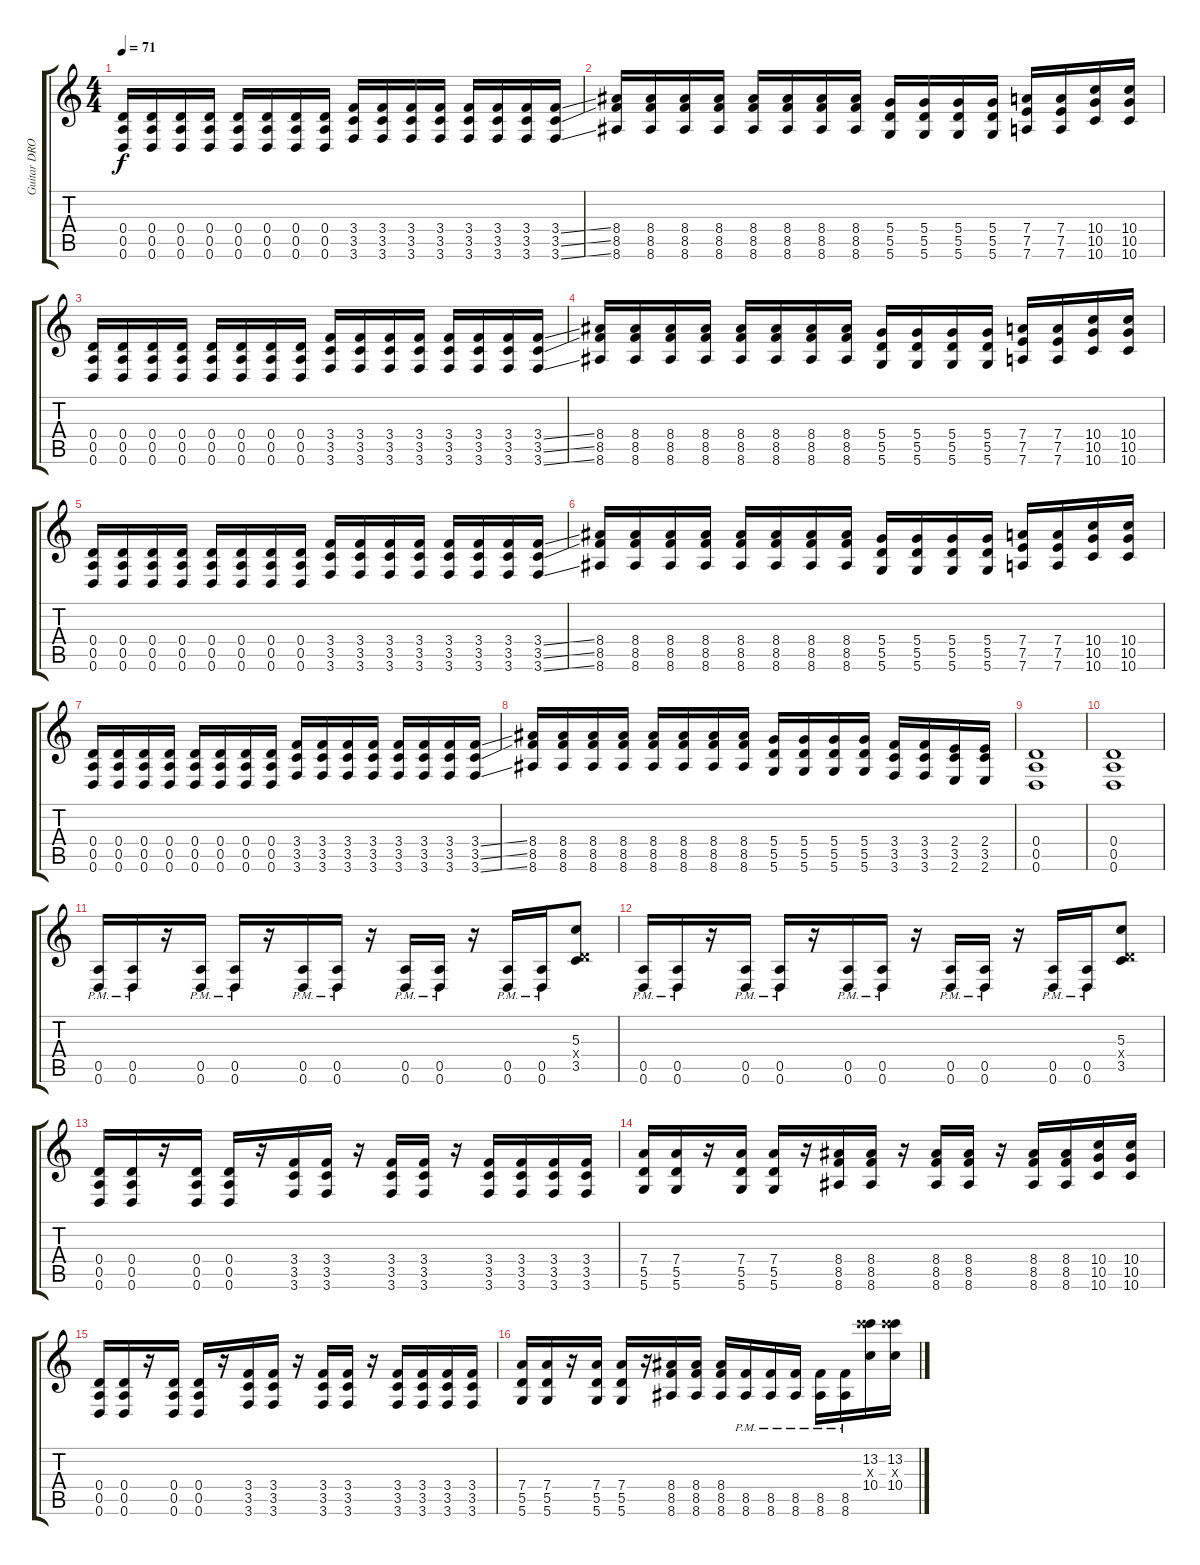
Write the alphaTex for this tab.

\track ("Guitar DROP-D ONE" "Guitar DRO") {instrument distortionguitar}
\staff {score tabs}
\tuning (E4 B3 G3 D3 A2 D2) {hide}
\ts (4 4)
\tempo 71
\clef g2
\ks c
(0.4 0.5 0.6).16{dy f} (0.4 0.5 0.6).16 (0.4 0.5 0.6).16 (0.4 0.5 0.6).16 (0.4 0.5 0.6).16 (0.4 0.5 0.6).16 (0.4 0.5 0.6).16 (0.4 0.5 0.6).16 (3.4 3.5 3.6).16 (3.4 3.5 3.6).16 (3.4 3.5 3.6).16 (3.4 3.5 3.6).16 (3.4 3.5 3.6).16 (3.4 3.5 3.6).16 (3.4 3.5 3.6).16 (3.4{ss} 3.5{ss} 3.6{ss}).16 |
(8.4 8.5 8.6).16 (8.4 8.5 8.6).16 (8.4 8.5 8.6).16 (8.4 8.5 8.6).16 (8.4 8.5 8.6).16 (8.4 8.5 8.6).16 (8.4 8.5 8.6).16 (8.4 8.5 8.6).16 (5.4 5.5 5.6).16 (5.4 5.5 5.6).16 (5.4 5.5 5.6).16 (5.4 5.5 5.6).16 (7.4 7.5 7.6).16 (7.4 7.5 7.6).16 (10.4 10.5 10.6).16 (10.4 10.5 10.6).16 |
(0.4 0.5 0.6).16 (0.4 0.5 0.6).16 (0.4 0.5 0.6).16 (0.4 0.5 0.6).16 (0.4 0.5 0.6).16 (0.4 0.5 0.6).16 (0.4 0.5 0.6).16 (0.4 0.5 0.6).16 (3.4 3.5 3.6).16 (3.4 3.5 3.6).16 (3.4 3.5 3.6).16 (3.4 3.5 3.6).16 (3.4 3.5 3.6).16 (3.4 3.5 3.6).16 (3.4 3.5 3.6).16 (3.4{ss} 3.5{ss} 3.6{ss}).16 |
(8.4 8.5 8.6).16 (8.4 8.5 8.6).16 (8.4 8.5 8.6).16 (8.4 8.5 8.6).16 (8.4 8.5 8.6).16 (8.4 8.5 8.6).16 (8.4 8.5 8.6).16 (8.4 8.5 8.6).16 (5.4 5.5 5.6).16 (5.4 5.5 5.6).16 (5.4 5.5 5.6).16 (5.4 5.5 5.6).16 (7.4 7.5 7.6).16 (7.4 7.5 7.6).16 (10.4 10.5 10.6).16 (10.4 10.5 10.6).16 |
(0.4 0.5 0.6).16 (0.4 0.5 0.6).16 (0.4 0.5 0.6).16 (0.4 0.5 0.6).16 (0.4 0.5 0.6).16 (0.4 0.5 0.6).16 (0.4 0.5 0.6).16 (0.4 0.5 0.6).16 (3.4 3.5 3.6).16 (3.4 3.5 3.6).16 (3.4 3.5 3.6).16 (3.4 3.5 3.6).16 (3.4 3.5 3.6).16 (3.4 3.5 3.6).16 (3.4 3.5 3.6).16 (3.4{ss} 3.5{ss} 3.6{ss}).16 |
(8.4 8.5 8.6).16 (8.4 8.5 8.6).16 (8.4 8.5 8.6).16 (8.4 8.5 8.6).16 (8.4 8.5 8.6).16 (8.4 8.5 8.6).16 (8.4 8.5 8.6).16 (8.4 8.5 8.6).16 (5.4 5.5 5.6).16 (5.4 5.5 5.6).16 (5.4 5.5 5.6).16 (5.4 5.5 5.6).16 (7.4 7.5 7.6).16 (7.4 7.5 7.6).16 (10.4 10.5 10.6).16 (10.4 10.5 10.6).16 |
(0.4 0.5 0.6).16 (0.4 0.5 0.6).16 (0.4 0.5 0.6).16 (0.4 0.5 0.6).16 (0.4 0.5 0.6).16 (0.4 0.5 0.6).16 (0.4 0.5 0.6).16 (0.4 0.5 0.6).16 (3.4 3.5 3.6).16 (3.4 3.5 3.6).16 (3.4 3.5 3.6).16 (3.4 3.5 3.6).16 (3.4 3.5 3.6).16 (3.4 3.5 3.6).16 (3.4 3.5 3.6).16 (3.4{ss} 3.5{ss} 3.6{ss}).16 |
(8.4 8.5 8.6).16 (8.4 8.5 8.6).16 (8.4 8.5 8.6).16 (8.4 8.5 8.6).16 (8.4 8.5 8.6).16 (8.4 8.5 8.6).16 (8.4 8.5 8.6).16 (8.4 8.5 8.6).16 (5.4 5.5 5.6).16 (5.4 5.5 5.6).16 (5.4 5.5 5.6).16 (5.4 5.5 5.6).16 (3.4 3.5 3.6).16 (3.4 3.5 3.6).16 (2.4 3.5 2.6).16 (2.4 3.5 2.6).16 |
(0.4 0.5 0.6).1 |
(0.4 0.5 0.6).1 |
(0.5{pm} 0.6{pm}).16 (0.5{pm} 0.6{pm}).16 r.16 (0.5{pm} 0.6{pm}).16 (0.5{pm} 0.6{pm}).16 r.16 (0.5{pm} 0.6{pm}).16 (0.5{pm} 0.6{pm}).16 r.16 (0.5{pm} 0.6{pm}).16 (0.5{pm} 0.6{pm}).16 r.16 (0.5{pm} 0.6{pm}).16 (0.5{pm} 0.6{pm}).16 (5.3 0.4{x} 3.5).8 |
(0.5{pm} 0.6{pm}).16 (0.5{pm} 0.6{pm}).16 r.16 (0.5{pm} 0.6{pm}).16 (0.5{pm} 0.6{pm}).16 r.16 (0.5{pm} 0.6{pm}).16 (0.5{pm} 0.6{pm}).16 r.16 (0.5{pm} 0.6{pm}).16 (0.5{pm} 0.6{pm}).16 r.16 (0.5{pm} 0.6{pm}).16 (0.5{pm} 0.6{pm}).16 (5.3 0.4{x} 3.5).8 |
(0.4 0.5 0.6).16 (0.4 0.5 0.6).16 r.16 (0.4 0.5 0.6).16 (0.4 0.5 0.6).16 r.16 (3.4 3.5 3.6).16 (3.4 3.5 3.6).16 r.16 (3.4 3.5 3.6).16 (3.4 3.5 3.6).16 r.16 (3.4 3.5 3.6).16 (3.4 3.5 3.6).16 (3.4 3.5 3.6).16 (3.4 3.5 3.6).16 |
(7.4 5.5 5.6).16 (7.4 5.5 5.6).16 r.16 (7.4 5.5 5.6).16 (7.4 5.5 5.6).16 r.16 (8.4 8.5 8.6).16 (8.4 8.5 8.6).16 r.16 (8.4 8.5 8.6).16 (8.4 8.5 8.6).16 r.16 (8.4 8.5 8.6).16 (8.4 8.5 8.6).16 (10.4 10.5 10.6).16 (10.4 10.5 10.6).16 |
(0.4 0.5 0.6).16 (0.4 0.5 0.6).16 r.16 (0.4 0.5 0.6).16 (0.4 0.5 0.6).16 r.16 (3.4 3.5 3.6).16 (3.4 3.5 3.6).16 r.16 (3.4 3.5 3.6).16 (3.4 3.5 3.6).16 r.16 (3.4 3.5 3.6).16 (3.4 3.5 3.6).16 (3.4 3.5 3.6).16 (3.4 3.5 3.6).16 |
(7.4 5.5 5.6).16 (7.4 5.5 5.6).16 r.16 (7.4 5.5 5.6).16 (7.4 5.5 5.6).16 r.16 (8.4 8.5 8.6).16 (8.4 8.5 8.6).16 (8.4 8.5 8.6).16 (8.5{pm} 8.6{pm}).16 (8.5{pm} 8.6{pm}).16 (8.5{pm} 8.6{pm}).16 (8.5{pm} 8.6{pm}).16 (8.5{pm} 8.6{pm}).16 (13.2 17.3{x} 10.4).16 (13.2 17.3{x} 10.4).16
